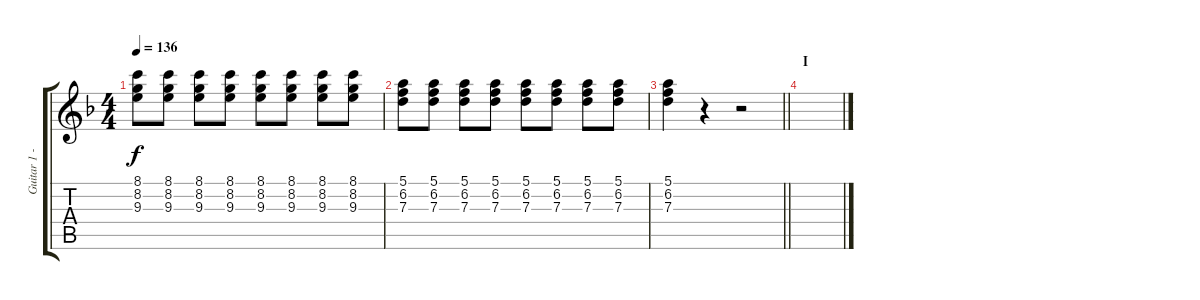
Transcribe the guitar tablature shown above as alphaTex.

\track ("Guitar 1 - Tora" "Guitar 1 -") {instrument distortionguitar}
\staff {score tabs}
\tuning (E4 B3 G3 D3 A2 E2) {hide}
\ts (4 4)
\tempo 136
\clef g2
\ks f
(8.1 8.2 9.3).8{dy f} (8.1 8.2 9.3).8 (8.1 8.2 9.3).8 (8.1 8.2 9.3).8 (8.1 8.2 9.3).8 (8.1 8.2 9.3).8 (8.1 8.2 9.3).8 (8.1 8.2 9.3).8 |
(5.1 6.2 7.3).8 (5.1 6.2 7.3).8 (5.1 6.2 7.3).8 (5.1 6.2 7.3).8 (5.1 6.2 7.3).8 (5.1 6.2 7.3).8 (5.1 6.2 7.3).8 (5.1 6.2 7.3).8 |
\barLineRight lightlight
(5.1 6.2 7.3).4 r.4 r.2 |
\section ("" "I")
